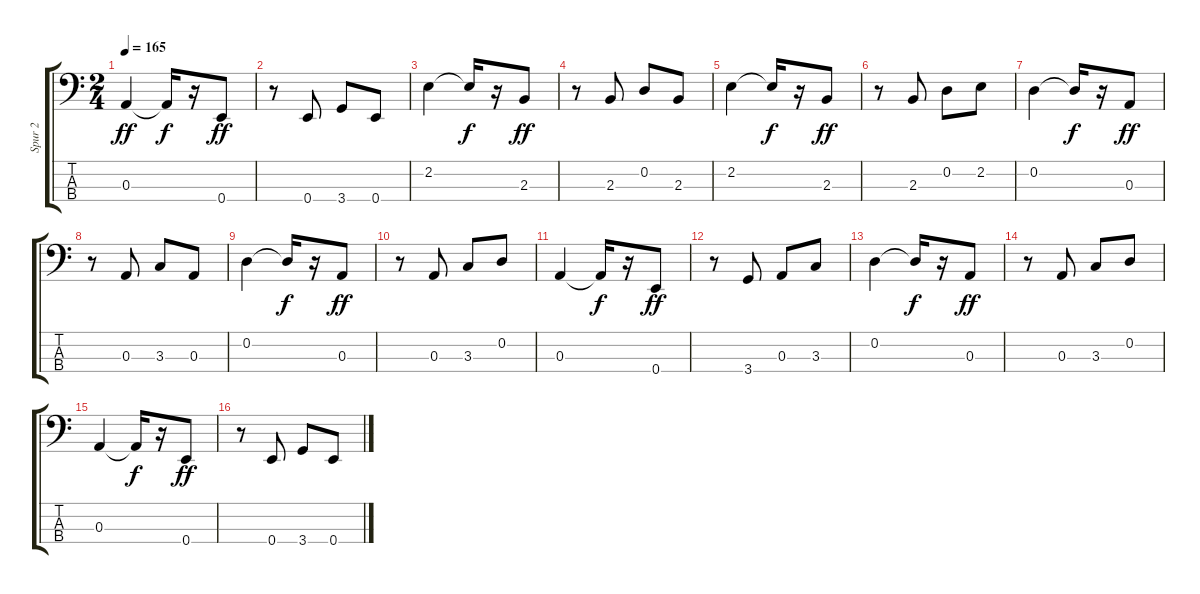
\track ("Spur 2" "Spur 2") {instrument electricguitarjazz}
\staff {score tabs}
\tuning (G2 D2 A1 E1) {hide}
\ts (2 4)
\tempo 165
\clef f4
\ks c
0.3.4{dy ff} 0.3{t}.16{dy f} r.16 0.4.8{dy ff} |
r.8 0.4.8 3.4.8 0.4.8 |
2.2.4 2.2{t}.16{dy f} r.16 2.3.8{dy ff} |
r.8 2.3.8 0.2.8 2.3.8 |
2.2.4 2.2{t}.16{dy f} r.16 2.3.8{dy ff} |
r.8 2.3.8 0.2.8 2.2.8 |
0.2.4 0.2{t}.16{dy f} r.16 0.3.8{dy ff} |
r.8 0.3.8 3.3.8 0.3.8 |
0.2.4 0.2{t}.16{dy f} r.16 0.3.8{dy ff} |
r.8 0.3.8 3.3.8 0.2.8 |
0.3.4 0.3{t}.16{dy f} r.16 0.4.8{dy ff} |
r.8 3.4.8 0.3.8 3.3.8 |
0.2.4 0.2{t}.16{dy f} r.16 0.3.8{dy ff} |
r.8 0.3.8 3.3.8 0.2.8 |
0.3.4 0.3{t}.16{dy f} r.16 0.4.8{dy ff} |
r.8 0.4.8 3.4.8 0.4.8
